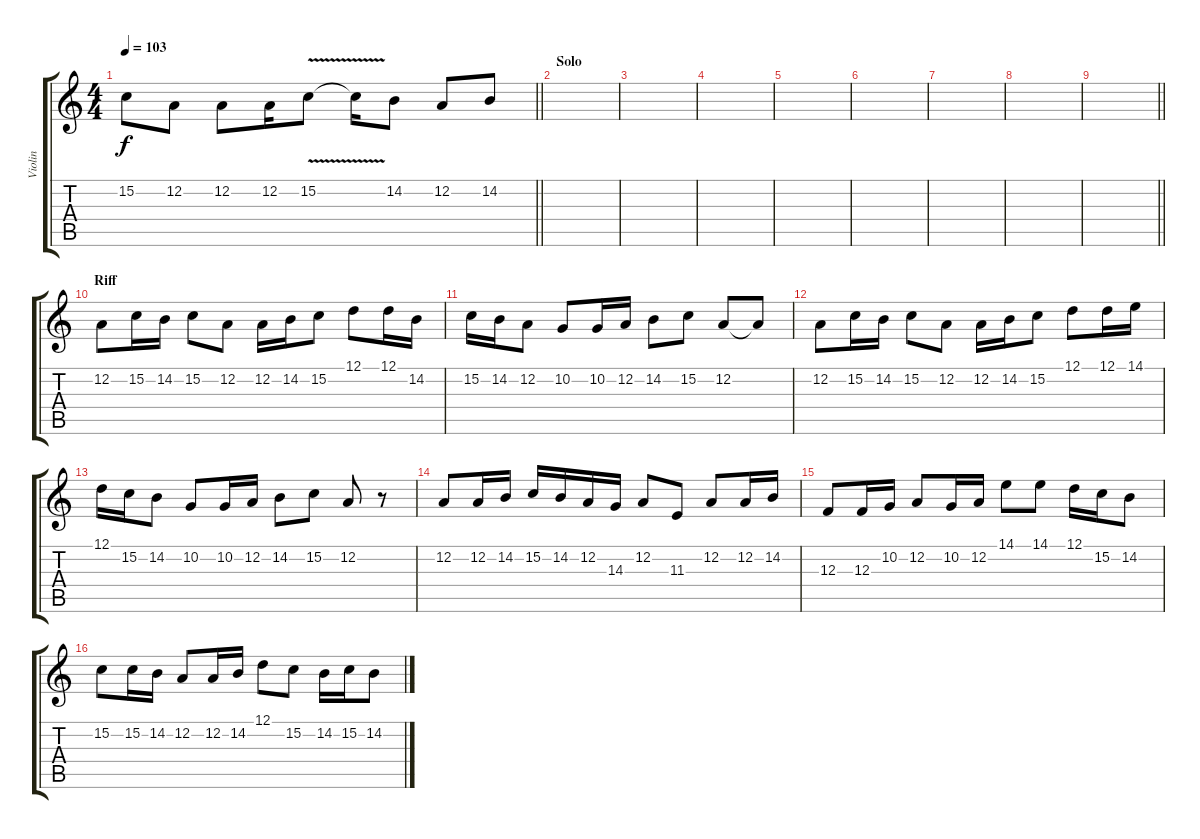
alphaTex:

\track ("Violin" "Violin") {instrument violin}
\staff {score tabs}
\tuning (D4 A3 F3 C3 G2 D2) {hide}
\ts (4 4)
\tempo 103
\clef g2
\barLineRight lightlight
\ks aminor
15.2.8{dy f} 12.2.8 12.2.8 12.2.16 15.2{v}.8 15.2{t}.16 14.2.8 12.2.8 14.2.8 |
\section ("" "Solo")
|
|
|
|
|
|
|
\barLineRight lightlight
|
\section ("" "Riff")
12.2.8 15.2.16 14.2.16 15.2.8 12.2.8 12.2.16 14.2.16 15.2.8 12.1.8 12.1.16 14.2.16 |
15.2.16 14.2.16 12.2.8 10.2.8 10.2.16 12.2.16 14.2.8 15.2.8 12.2.8 12.2{t}.8 |
12.2.8 15.2.16 14.2.16 15.2.8 12.2.8 12.2.16 14.2.16 15.2.8 12.1.8 12.1.16 14.1.16 |
12.1.16 15.2.16 14.2.8 10.2.8 10.2.16 12.2.16 14.2.8 15.2.8 12.2.8 r.8 |
12.2.8 12.2.16 14.2.16 15.2.16 14.2.16 12.2.16 14.3.16 12.2.8 11.3.8 12.2.8 12.2.16 14.2.16 |
12.3.8 12.3.16 10.2.16 12.2.8 10.2.16 12.2.16 14.1.8 14.1.8 12.1.16 15.2.16 14.2.8 |
15.2.8 15.2.16 14.2.16 12.2.8 12.2.16 14.2.16 12.1.8 15.2.8 14.2.16 15.2.16 14.2.8
